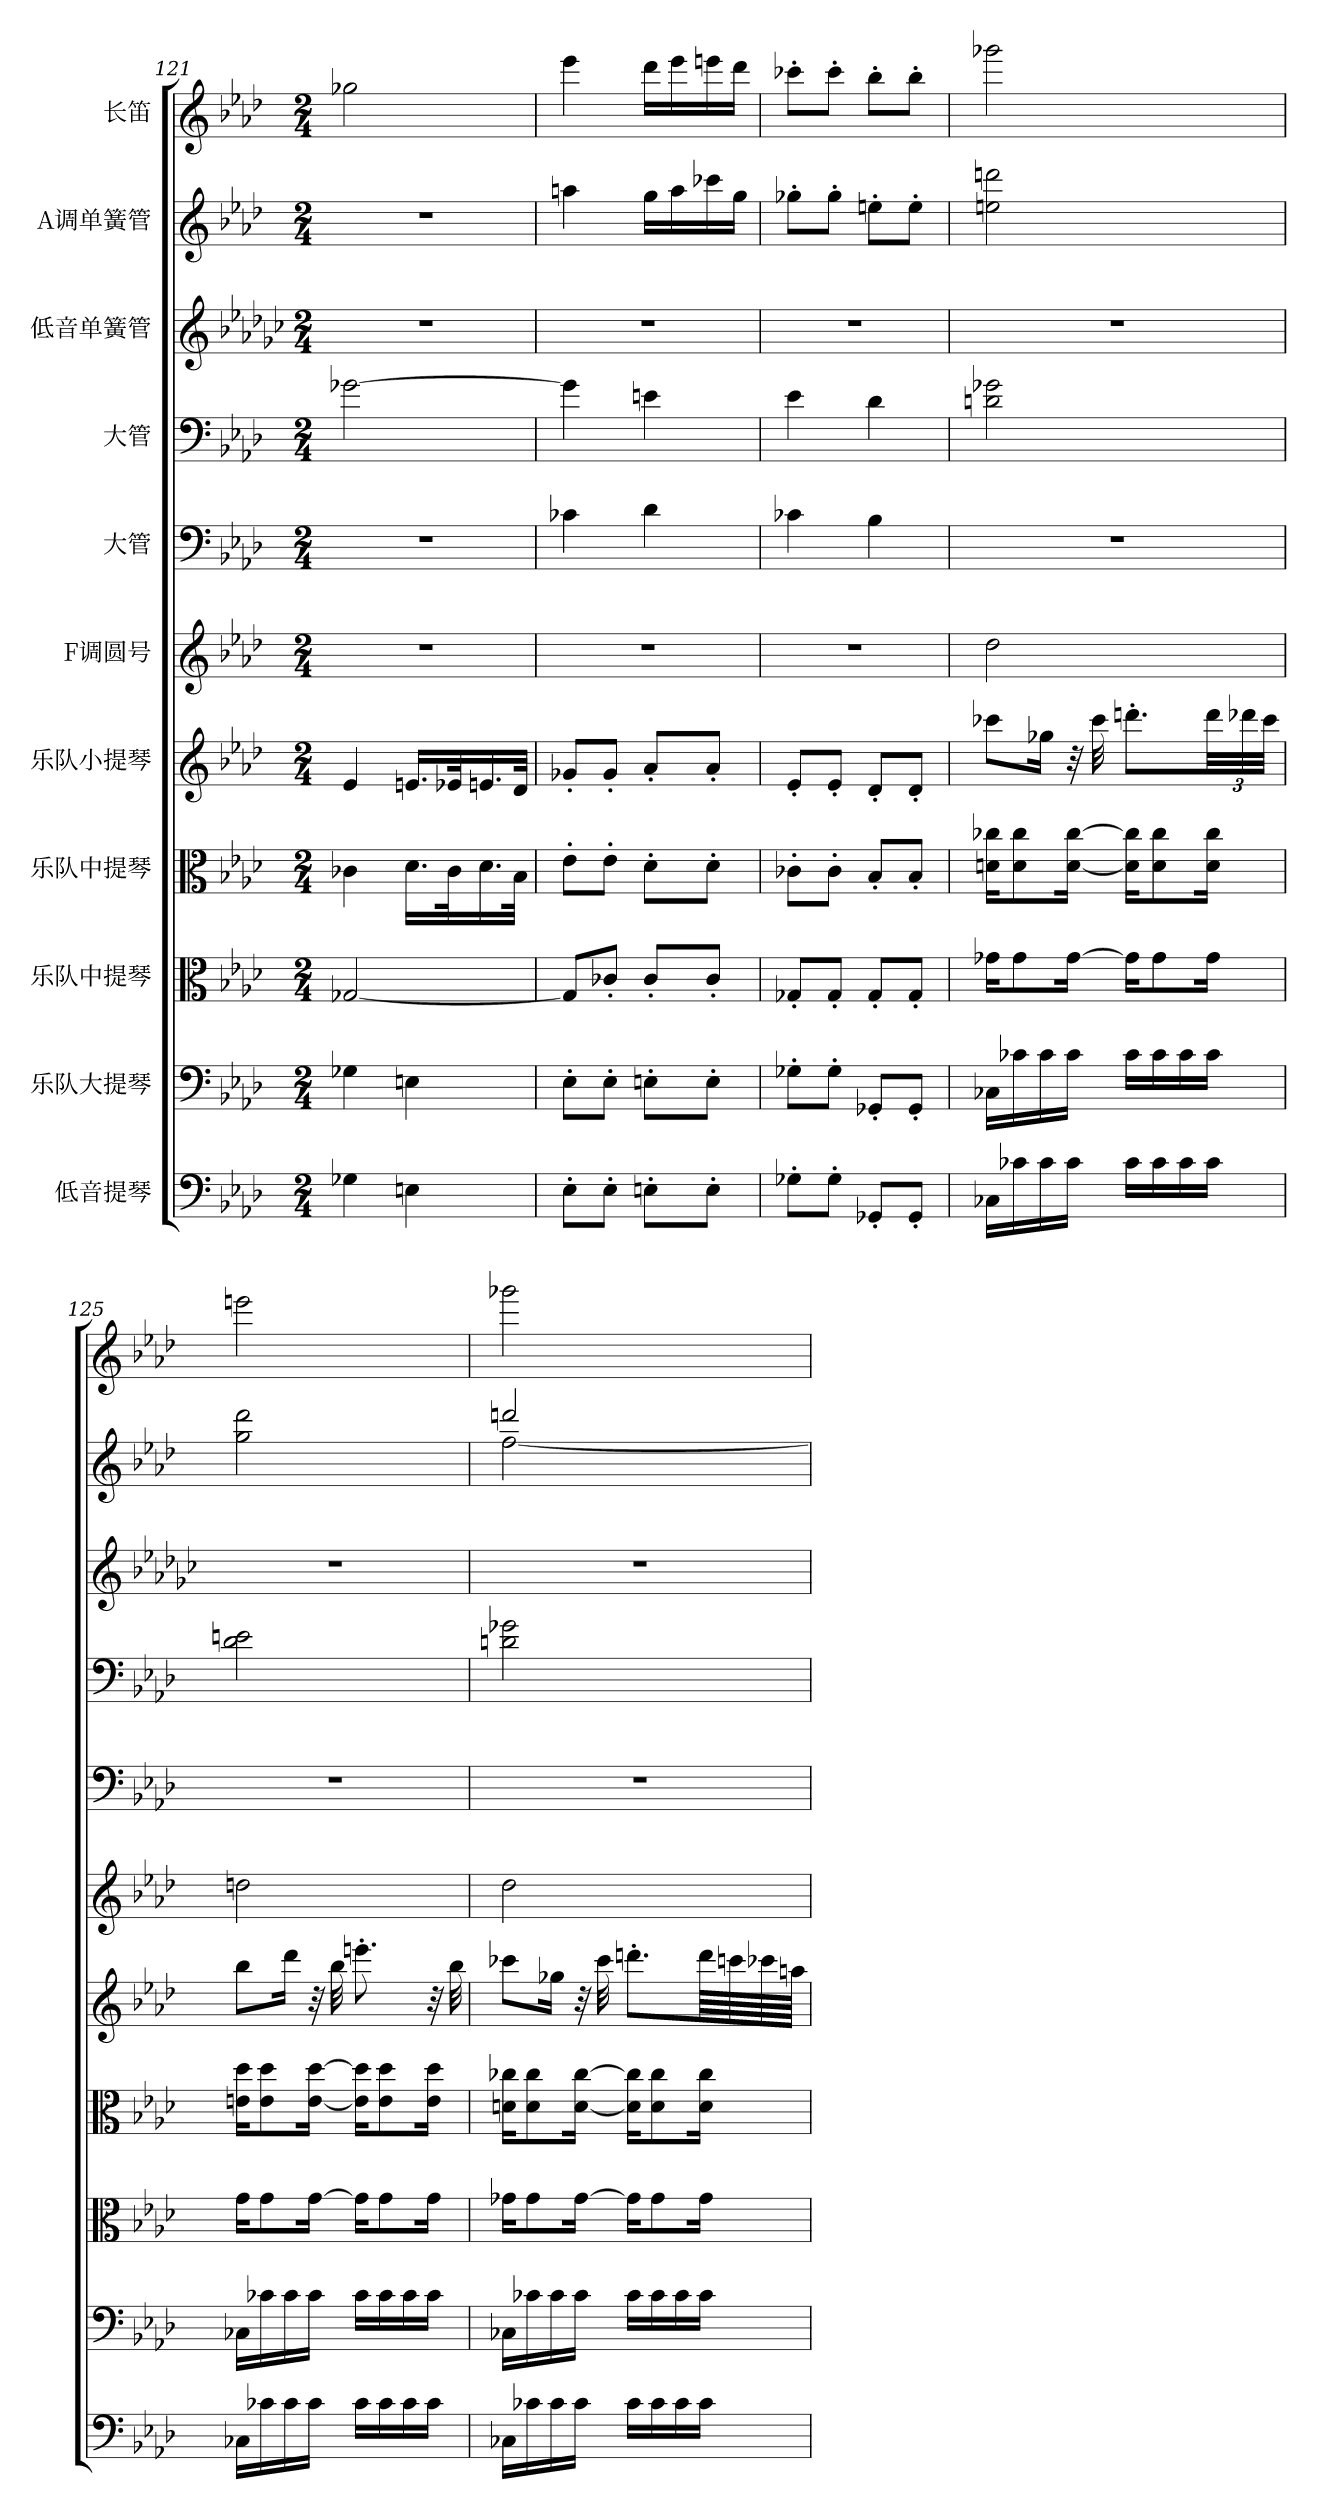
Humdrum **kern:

**kern	**kern	**kern	**kern	**kern	**kern	**kern	**kern	**kern	**kern	**kern
*part11	*part10	*part9	*part8	*part7	*part6	*part5	*part4	*part3	*part2	*part1
*staff11	*staff10	*staff9	*staff8	*staff7	*staff6	*staff5	*staff4	*staff3	*staff2	*staff1
*I"低音提琴	*I"乐队大提琴	*I"乐队中提琴	*I"乐队中提琴	*I"乐队小提琴	*I"F调圆号	*I"大管	*I"大管	*I"低音单簧管	*I"A调单簧管	*I"长笛
*clefF4	*clefF4	*clefC3	*clefC3	*clefG2	*clefG2	*clefF4	*clefF4	*clefG2	*clefG2	*clefG2
*ITrd7c12	*	*	*	*	*ITrd4c7	*	*	*ITrd8c14	*ITrd2c3	*
*k[b-e-a-d-]	*k[b-e-a-d-]	*k[b-e-a-d-]	*k[b-e-a-d-]	*k[b-e-a-d-]	*k[b-e-a-d-g-]	*k[b-e-a-d-]	*k[b-e-a-d-]	*k[b-e-a-d-g-c-]	*k[b-]	*k[b-e-a-d-]
*M2/4	*M2/4	*M2/4	*M2/4	*M2/4	*M2/4	*M2/4	*M2/4	*M2/4	*M2/4	*M2/4
=121	=121	=121	=121	=121	=121	=121	=121	=121	=121	=121
4GG-X\	4G-X\	[2G-X/	4c-X\	4e-/	2r	2r	[2g-X\	2r	2r	2gg-X\
4EEn\	4En\	.	16.d-\LL	16.en/LL	.	.	.	.	.	.
.	.	.	32c-\K	32e-X/K	.	.	.	.	.	.
.	.	.	16.d-\	16.en/	.	.	.	.	.	.
.	.	.	32B-\JJk	32d-/JJk	.	.	.	.	.	.
!!LO:PB:g=z
=122	=122	=122	=122	=122	=122	=122	=122	=122	=122	=122
8EE-'\L	8E-'\L	8G-/L]	8e-'\L	8g-X'/L	2r	4c-X\	4g-\]	2r	4ff#X\	4eee-\
8EE-'\J	8E-'\J	8c-X'/J	8e-'\J	8g-'/J	.	.	.	.	.	.
8EEn'\L	8En'\L	8c-'/L	8d-'\L	8a-'/L	.	4d-\	4en\	.	16ee\LL	16ddd-\LL
.	.	.	.	.	.	.	.	.	16ff#\	16eee-\
*	*	*	*	*	*	*	*	*	*	*MM47
8EE'\J	8E'\J	8c-'/J	8d-'\J	8a-'/J	.	.	.	.	16aa-X\	16eeen\
.	.	.	.	.	.	.	.	.	16ee\JJ	16ddd-\JJ
=123	=123	=123	=123	=123	=123	=123	=123	=123	=123	=123
8GG-X'\L	8G-X'\L	8G-X'/L	8c-X'\L	8e-'/L	2r	4c-X\	4e-\	2r	8ee-X'\L	8ccc-X'\L
8GG-'\J	8G-'\J	8G-'/J	8c-'\J	8e-'/J	.	.	.	.	8ee-'\J	8ccc-'\J
8GGG-X'/L	8GG-X'/L	8G-'/L	8B-'/L	8d-'/L	.	4B-\	4d-\	.	8cc#X'\L	8bb-'\L
*	*	*	*	*	*	*	*	*	*	*MM46
8GGG-'/J	8GG-'/J	8G-'/J	8B-'/J	8d-'/J	.	.	.	.	8cc#'\J	8bb-'\J
=124	=124	=124	=124	=124	=124	=124	=124	=124	=124	=124
*	*	*	*	*	*	*	*	*	*	*MM48
16CC-X\LL	16C-X\LL	16g-X\KL	16dn\ 16cc-X\KL	8ccc-X\L	2g-\	2r	2dn\ 2g-X\	2r	2cc#X\ 2bbn\	2ggg-X\
16C-X\	16c-X\	8g-\	8d\ 8cc-\	.	.	.	.	.	.	.
16C-\	16c-\	.	.	16gg-X\Jk	.	.	.	.	.	.
16C-\JJ	16c-\JJ	[16g-\Jk	[16d\ [16cc-\Jk	32r	.	.	.	.	.	.
.	.	.	.	32ccc-\	.	.	.	.	.	.
16C-\LL	16c-\LL	16g-\KL]	16d\] 16cc-\]KL	8.dddn'\L	.	.	.	.	.	.
16C-\	16c-\	8g-\	8d\ 8cc-\	.	.	.	.	.	.	.
16C-\	16c-\	.	.	.	.	.	.	.	.	.
*	*	*	*	*Xbrackettup	*	*	*	*	*	*
16C-\JJ	16c-\JJ	16g-\Jk	16d\ 16cc-\Jk	48ddd\LL	.	.	.	.	.	.
.	.	.	.	48ddd-X\	.	.	.	.	.	.
.	.	.	.	48ccc-\JJJ	.	.	.	.	.	.
!!LO:PB:g=z
=125	=125	=125	=125	=125	=125	=125	=125	=125	=125	=125
16CC-X\LL	16C-X\LL	16g\KL	16en\ 16dd-\KL	8bb-\L	2gn\	2r	2d-\ 2en\	2r	2ee\ 2bb-\	2eeen\
16C-X\	16c-X\	8g\	8e\ 8dd-\	.	.	.	.	.	.	.
16C-\	16c-\	.	.	16ddd-\Jk	.	.	.	.	.	.
16C-\JJ	16c-\JJ	[16g\Jk	[16e\ [16dd-\Jk	32r	.	.	.	.	.	.
.	.	.	.	32bb-\	.	.	.	.	.	.
16C-\LL	16c-\LL	16g\KL]	16e\] 16dd-\]KL	8.eeen'\	.	.	.	.	.	.
16C-\	16c-\	8g\	8e\ 8dd-\	.	.	.	.	.	.	.
16C-\	16c-\	.	.	.	.	.	.	.	.	.
16C-\JJ	16c-\JJ	16g\Jk	16e\ 16dd-\Jk	32r	.	.	.	.	.	.
.	.	.	.	32bb-\	.	.	.	.	.	.
=126	=126	=126	=126	=126	=126	=126	=126	=126	=126	=126
*	*	*	*	*	*	*	*	*	*^	*
16CC-X\LL	16C-X\LL	16g-X\KL	16dn\ 16cc-X\KL	8ccc-X\L	2g-\	2r	2dn\ 2g-X\	2r	2bbn/	[2dd\	2ggg-X\
16C-X\	16c-X\	8g-\	8d\ 8cc-\	.	.	.	.	.	.	.	.
16C-\	16c-\	.	.	16gg-X\Jk	.	.	.	.	.	.	.
16C-\JJ	16c-\JJ	[16g-\Jk	[16d\ [16cc-\Jk	32r	.	.	.	.	.	.	.
.	.	.	.	32ccc-\	.	.	.	.	.	.	.
16C-\LL	16c-\LL	16g-\KL]	16d\] 16cc-\]KL	8.dddn'\L	.	.	.	.	.	.	.
16C-\	16c-\	8g-\	8d\ 8cc-\	.	.	.	.	.	.	.	.
16C-\	16c-\	.	.	.	.	.	.	.	.	.	.
16C-\JJ	16c-\JJ	16g-\Jk	16d\ 16cc-\Jk	64ddd\LLL	.	.	.	.	.	.	.
.	.	.	.	64cccn\	.	.	.	.	.	.	.
.	.	.	.	64ccc-X\	.	.	.	.	.	.	.
.	.	.	.	64aan\JJJJ	.	.	.	.	.	.	.
*	*	*	*	*	*	*	*	*	*v	*v	*
=	=	=	=	=	=	=	=	=	=	=
*-	*-	*-	*-	*-	*-	*-	*-	*-	*-	*-
